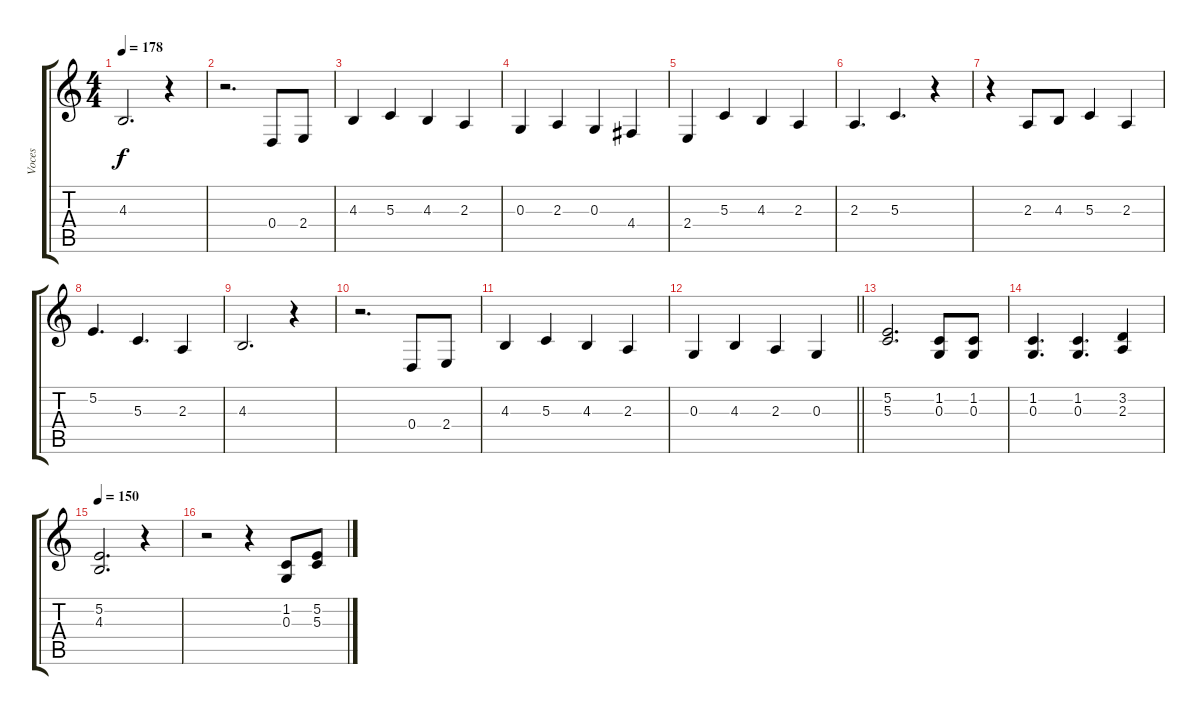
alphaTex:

\track ("Voces" "Voces") {instrument sopranosax}
\staff {score tabs}
\tuning (E4 B3 G3 D3 A2 E2) {hide}
\ts (4 4)
\tempo 178
\clef g2
\ks c
4.3{t}.2{d dy f} r.4 |
r.2{d} 0.4.8 2.4.8 |
4.3.4 5.3.4 4.3.4 2.3.4 |
0.3.4 2.3.4 0.3.4 4.4.4 |
2.4.4 5.3.4 4.3.4 2.3.4 |
2.3.4{d} 5.3.4{d} r.4 |
r.4 2.3.8 4.3.8 5.3.4 2.3.4 |
5.2.4{d} 5.3.4{d} 2.3.4 |
4.3.2{d} r.4 |
r.2{d} 0.4.8 2.4.8 |
4.3.4 5.3.4 4.3.4 2.3.4 |
\barLineRight lightlight
0.3.4 4.3.4 2.3.4 0.3.4 |
(5.2 5.3).2{d} (1.2 0.3).8 (1.2 0.3).8 |
(1.2 0.3).4{d} (1.2 0.3).4{d} (3.2 2.3).4 |
\tempo 150
(5.2 4.3).2{d} r.4 |
r.2 r.4 (1.2 0.3).8 (5.2 5.3).8
